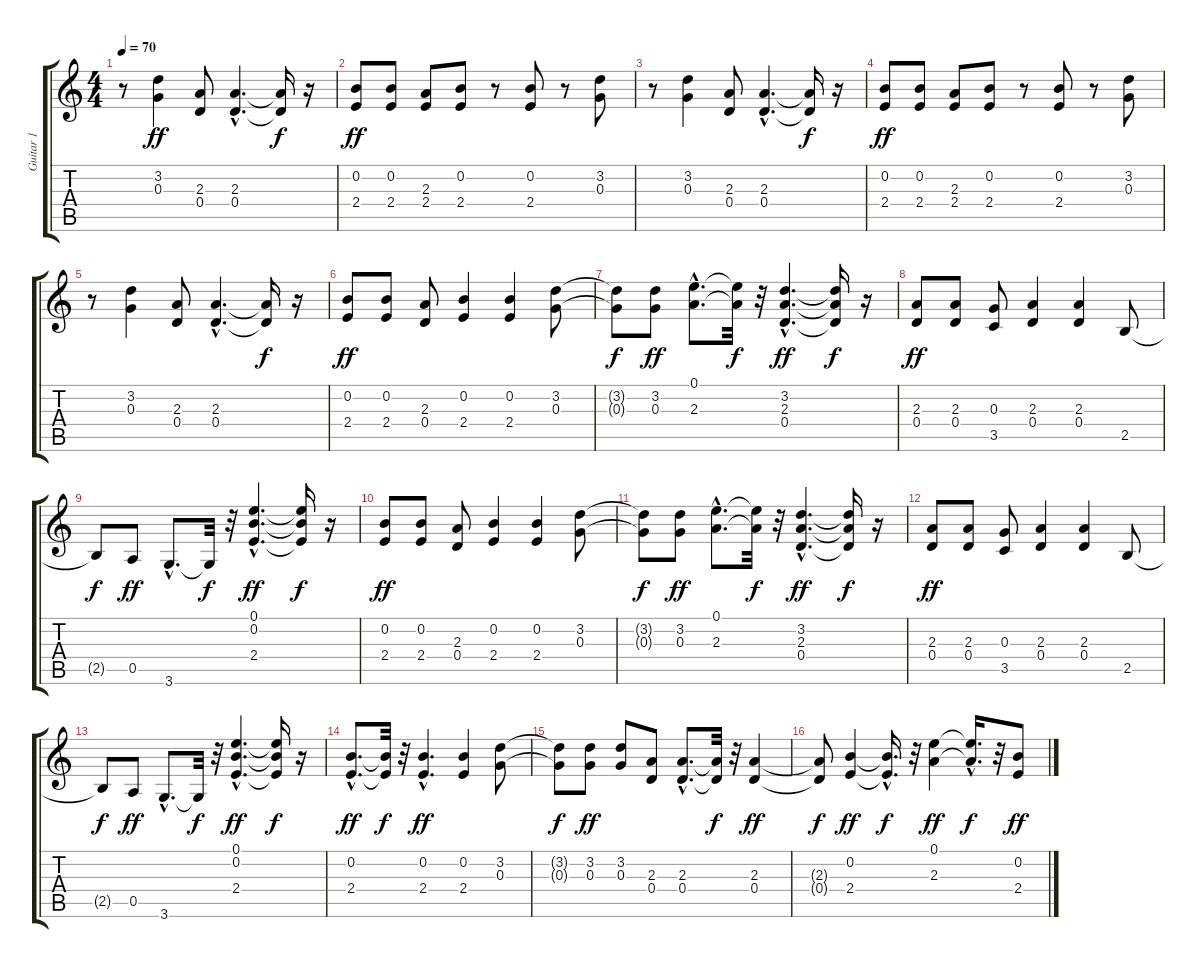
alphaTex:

\track ("Guitar 1" "Guitar 1") {instrument overdrivenguitar}
\staff {score tabs}
\tuning (E4 B3 G3 D3 A2 E2) {hide}
\ts (4 4)
\tempo 70
\clef g2
\ks c
r.8{dy ff} (3.2 0.3).4 (2.3 0.4).8 (2.3{hac} 0.4{hac}).4{d} (2.3{t} 0.4{t}).16{dy f} r.16 |
(0.2 2.4).8{dy ff} (0.2 2.4).8 (2.3 2.4).8 (0.2 2.4).8 r.8 (0.2 2.4).8 r.8 (3.2 0.3).8 |
r.8 (3.2 0.3).4 (2.3 0.4).8 (2.3{hac} 0.4{hac}).4{d} (2.3{t} 0.4{t}).16{dy f} r.16 |
(0.2 2.4).8{dy ff} (0.2 2.4).8 (2.3 2.4).8 (0.2 2.4).8 r.8 (0.2 2.4).8 r.8 (3.2 0.3).8 |
r.8 (3.2 0.3).4 (2.3 0.4).8 (2.3{hac} 0.4{hac}).4{d} (2.3{t} 0.4{t}).16{dy f} r.16 |
(0.2 2.4).8{dy ff} (0.2 2.4).8 (2.3 0.4).8 (0.2 2.4).4 (0.2 2.4).4 (3.2 0.3).8 |
(3.2{t} 0.3{t}).8{dy f} (3.2 0.3).8{dy ff} (0.1{hac} 2.3{hac}).8{d} (0.1{t} 2.3{t}).32{dy f} r.32 (3.2{hac} 2.3{hac} 0.4{hac}).4{d dy ff} (3.2{t} 2.3{t} 0.4{t}).16{dy f} r.16 |
(2.3 0.4).8{dy ff} (2.3 0.4).8 (0.3 3.5).8 (2.3 0.4).4 (2.3 0.4).4 2.5.8 |
2.5{t}.8{dy f} 0.5.8{dy ff} 3.6{hac}.8{d} 3.6{t}.32{dy f} r.32 (0.1{hac} 0.2{hac} 2.4{hac}).4{d dy ff} (0.1{t} 0.2{t} 2.4{t}).16{dy f} r.16 |
(0.2 2.4).8{dy ff} (0.2 2.4).8 (2.3 0.4).8 (0.2 2.4).4 (0.2 2.4).4 (3.2 0.3).8 |
(3.2{t} 0.3{t}).8{dy f} (3.2 0.3).8{dy ff} (0.1{hac} 2.3{hac}).8{d} (0.1{t} 2.3{t}).32{dy f} r.32 (3.2{hac} 2.3{hac} 0.4{hac}).4{d dy ff} (3.2{t} 2.3{t} 0.4{t}).16{dy f} r.16 |
(2.3 0.4).8{dy ff} (2.3 0.4).8 (0.3 3.5).8 (2.3 0.4).4 (2.3 0.4).4 2.5.8 |
2.5{t}.8{dy f} 0.5.8{dy ff} 3.6{hac}.8{d} 3.6{t}.32{dy f} r.32 (0.1{hac} 0.2{hac} 2.4{hac}).4{d dy ff} (0.1{t} 0.2{t} 2.4{t}).16{dy f} r.16 |
(0.2{hac} 2.4{hac}).8{d dy ff} (0.2{t} 2.4{t}).32{dy f} r.32 (0.2{hac} 2.4{hac}).4{d dy ff} (0.2 2.4).4 (3.2 0.3).8 |
(3.2{t} 0.3{t}).8{dy f} (3.2 0.3).8{dy ff} (3.2 0.3).8 (2.3 0.4).8 (2.3{hac} 0.4{hac}).8{d} (2.3{t} 0.4{t}).32{dy f} r.32 (2.3 0.4).4{dy ff} |
(2.3{t} 0.4{t}).8{dy f} (0.2 2.4).4{dy ff} (0.2{hac t} 2.4{hac t}).16{d dy f} r.32 (0.1 2.3).4{dy ff} (0.1{hac t} 2.3{hac t}).16{d dy f} r.32 (0.2 2.4).8{dy ff}
